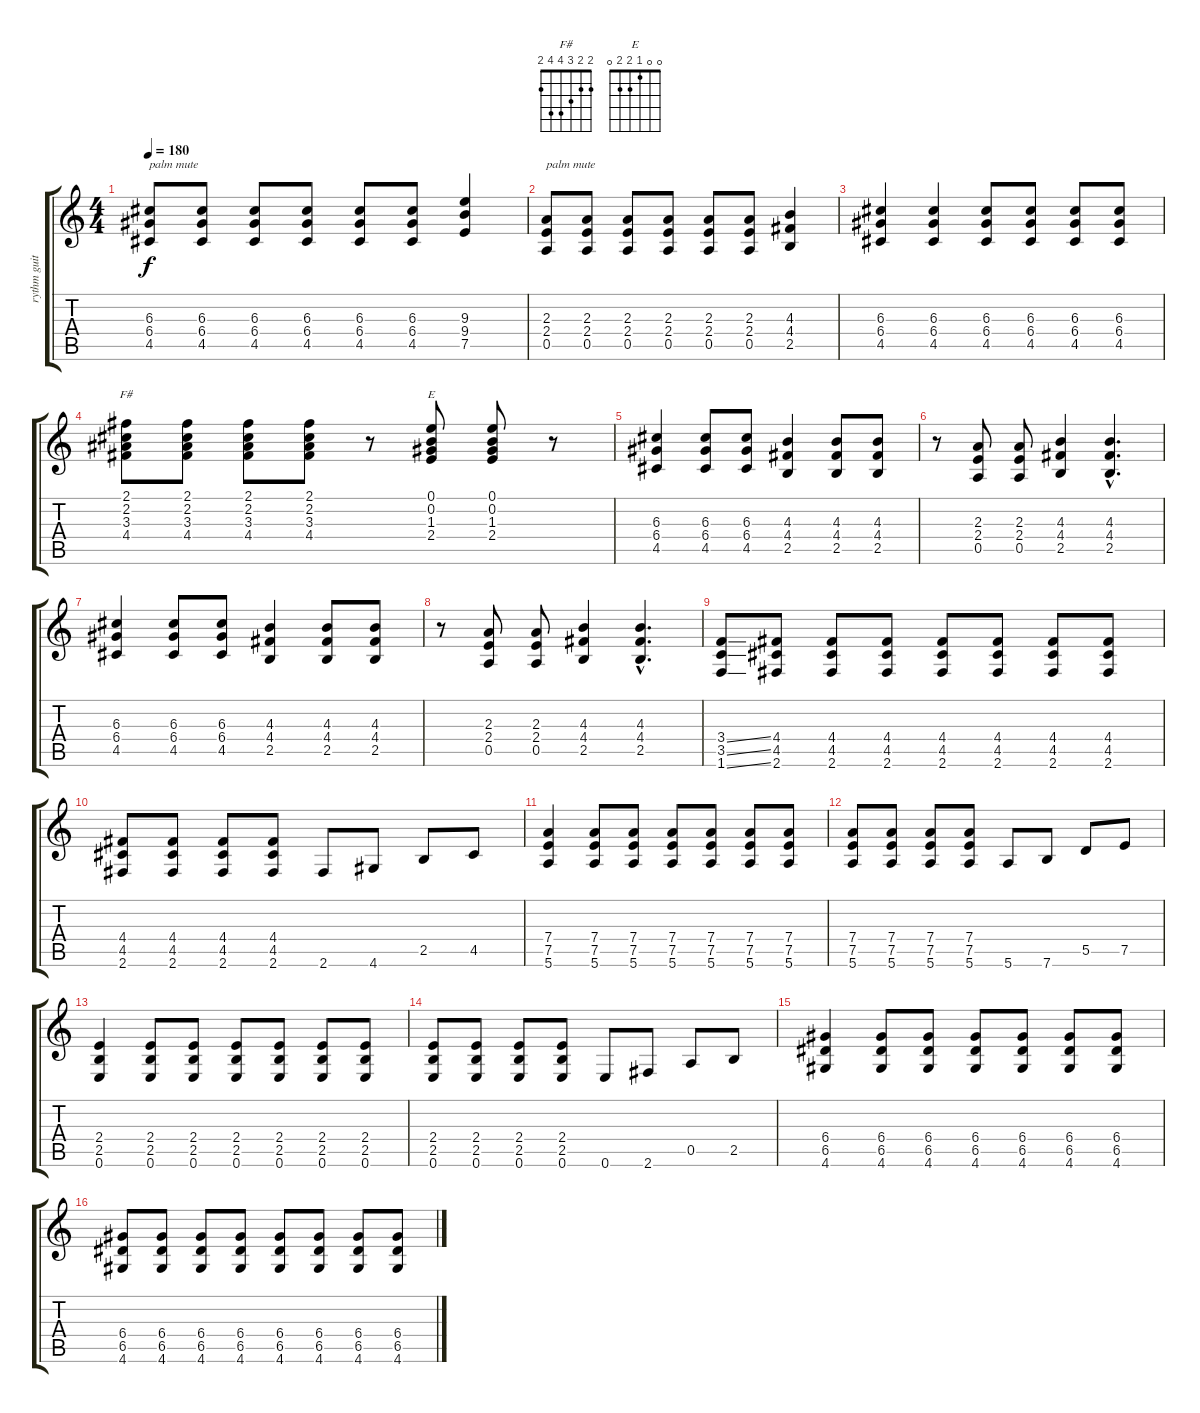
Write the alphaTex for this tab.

\track ("rythm guitar" "rythm guit") {instrument distortionguitar}
\staff {score tabs}
\tuning (E4 B3 G3 D3 A2 E2) {hide}
\chord ("F#" 2 2 3 4 4 2)
\chord ("E" 0 0 1 2 2 0)
\ts (4 4)
\tempo 180
\clef g2
\ks c
(6.3 6.4 4.5).8{txt "palm mute" dy f} (6.3 6.4 4.5).8 (6.3 6.4 4.5).8 (6.3 6.4 4.5).8 (6.3 6.4 4.5).8 (6.3 6.4 4.5).8 (9.3 9.4 7.5).4 |
(2.3 2.4 0.5).8{txt "palm mute"} (2.3 2.4 0.5).8 (2.3 2.4 0.5).8 (2.3 2.4 0.5).8 (2.3 2.4 0.5).8 (2.3 2.4 0.5).8 (4.3 4.4 2.5).4 |
(6.3 6.4 4.5).4 (6.3 6.4 4.5).4 (6.3 6.4 4.5).8 (6.3 6.4 4.5).8 (6.3 6.4 4.5).8 (6.3 6.4 4.5).8 |
(2.1 2.2 3.3 4.4).8{ch "F#"} (2.1 2.2 3.3 4.4).8 (2.1 2.2 3.3 4.4).8 (2.1 2.2 3.3 4.4).8 r.8 (0.1 0.2 1.3 2.4).8{ch "E"} (0.1 0.2 1.3 2.4).8 r.8 |
(6.3 6.4 4.5).4 (6.3 6.4 4.5).8 (6.3 6.4 4.5).8 (4.3 4.4 2.5).4 (4.3 4.4 2.5).8 (4.3 4.4 2.5).8 |
r.8 (2.3 2.4 0.5).8 (2.3 2.4 0.5).8 (4.3 4.4 2.5).4 (4.3{hac} 4.4{hac} 2.5{hac}).4{d} |
(6.3 6.4 4.5).4 (6.3 6.4 4.5).8 (6.3 6.4 4.5).8 (4.3 4.4 2.5).4 (4.3 4.4 2.5).8 (4.3 4.4 2.5).8 |
r.8 (2.3 2.4 0.5).8 (2.3 2.4 0.5).8 (4.3 4.4 2.5).4 (4.3{hac} 4.4{hac} 2.5{hac}).4{d} |
(3.4{ss} 3.5{ss} 1.6{ss}).8 (4.4 4.5 2.6).8 (4.4 4.5 2.6).8 (4.4 4.5 2.6).8 (4.4 4.5 2.6).8 (4.4 4.5 2.6).8 (4.4 4.5 2.6).8 (4.4 4.5 2.6).8 |
(4.4 4.5 2.6).8 (4.4 4.5 2.6).8 (4.4 4.5 2.6).8 (4.4 4.5 2.6).8 2.6.8 4.6.8 2.5.8 4.5.8 |
(7.4 7.5 5.6).4 (7.4 7.5 5.6).8 (7.4 7.5 5.6).8 (7.4 7.5 5.6).8 (7.4 7.5 5.6).8 (7.4 7.5 5.6).8 (7.4 7.5 5.6).8 |
(7.4 7.5 5.6).8 (7.4 7.5 5.6).8 (7.4 7.5 5.6).8 (7.4 7.5 5.6).8 5.6.8 7.6.8 5.5.8 7.5.8 |
(2.4 2.5 0.6).4 (2.4 2.5 0.6).8 (2.4 2.5 0.6).8 (2.4 2.5 0.6).8 (2.4 2.5 0.6).8 (2.4 2.5 0.6).8 (2.4 2.5 0.6).8 |
(2.4 2.5 0.6).8 (2.4 2.5 0.6).8 (2.4 2.5 0.6).8 (2.4 2.5 0.6).8 0.6.8 2.6.8 0.5.8 2.5.8 |
(6.4 6.5 4.6).4 (6.4 6.5 4.6).8 (6.4 6.5 4.6).8 (6.4 6.5 4.6).8 (6.4 6.5 4.6).8 (6.4 6.5 4.6).8 (6.4 6.5 4.6).8 |
(6.4 6.5 4.6).8 (6.4 6.5 4.6).8 (6.4 6.5 4.6).8 (6.4 6.5 4.6).8 (6.4 6.5 4.6).8 (6.4 6.5 4.6).8 (6.4 6.5 4.6).8 (6.4 6.5 4.6).8
